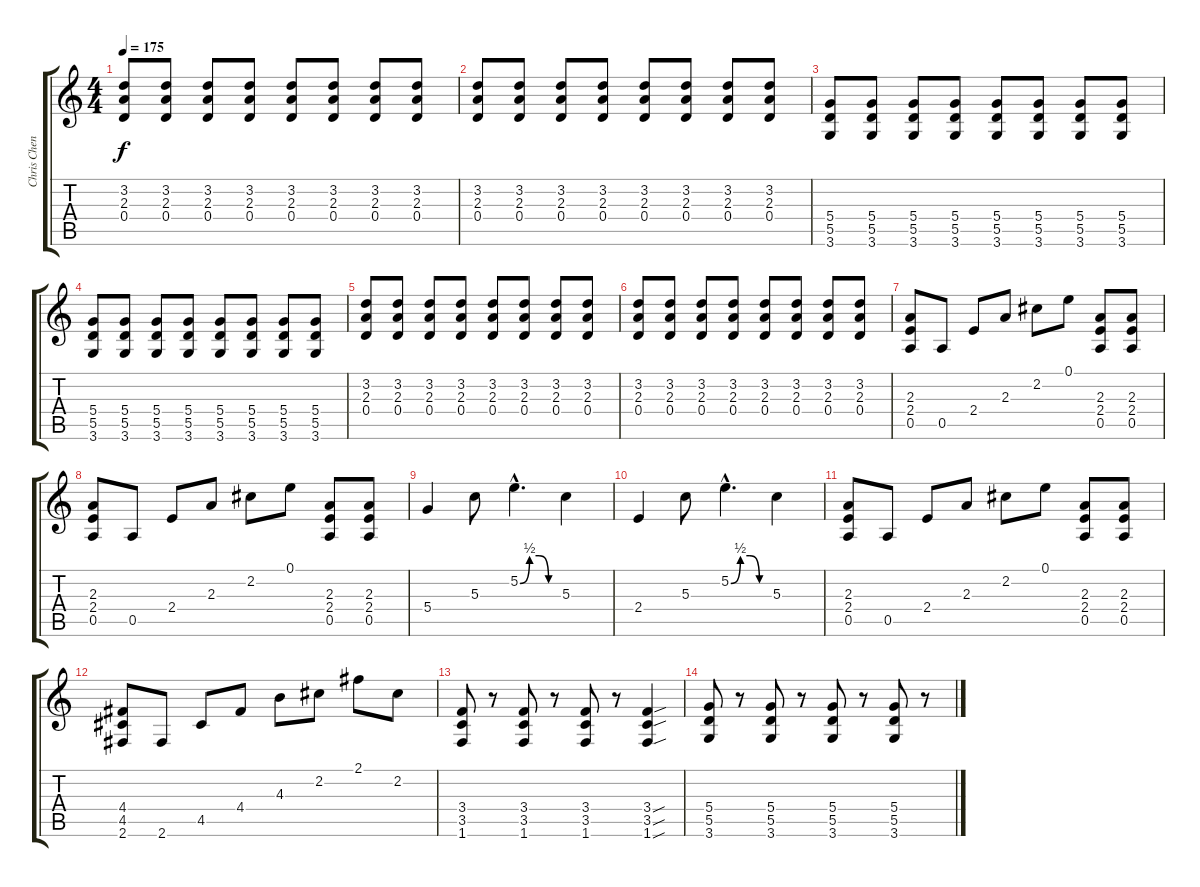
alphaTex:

\track ("Chris Cheney" "Chris Chen") {instrument distortionguitar}
\staff {score tabs}
\tuning (E4 B3 G3 D3 A2 E2) {hide}
\ts (4 4)
\tempo 175
\clef g2
\ks c
(3.2 2.3 0.4).8{dy f} (3.2 2.3 0.4).8 (3.2 2.3 0.4).8 (3.2 2.3 0.4).8 (3.2 2.3 0.4).8 (3.2 2.3 0.4).8 (3.2 2.3 0.4).8 (3.2 2.3 0.4).8 |
(3.2 2.3 0.4).8 (3.2 2.3 0.4).8 (3.2 2.3 0.4).8 (3.2 2.3 0.4).8 (3.2 2.3 0.4).8 (3.2 2.3 0.4).8 (3.2 2.3 0.4).8 (3.2 2.3 0.4).8 |
(5.4 5.5 3.6).8 (5.4 5.5 3.6).8 (5.4 5.5 3.6).8 (5.4 5.5 3.6).8 (5.4 5.5 3.6).8 (5.4 5.5 3.6).8 (5.4 5.5 3.6).8 (5.4 5.5 3.6).8 |
(5.4 5.5 3.6).8 (5.4 5.5 3.6).8 (5.4 5.5 3.6).8 (5.4 5.5 3.6).8 (5.4 5.5 3.6).8 (5.4 5.5 3.6).8 (5.4 5.5 3.6).8 (5.4 5.5 3.6).8 |
(3.2 2.3 0.4).8 (3.2 2.3 0.4).8 (3.2 2.3 0.4).8 (3.2 2.3 0.4).8 (3.2 2.3 0.4).8 (3.2 2.3 0.4).8 (3.2 2.3 0.4).8 (3.2 2.3 0.4).8 |
(3.2 2.3 0.4).8 (3.2 2.3 0.4).8 (3.2 2.3 0.4).8 (3.2 2.3 0.4).8 (3.2 2.3 0.4).8 (3.2 2.3 0.4).8 (3.2 2.3 0.4).8 (3.2 2.3 0.4).8 |
(2.3 2.4 0.5).8 0.5.8 2.4.8 2.3.8 2.2.8 0.1.8 (2.3 2.4 0.5).8 (2.3 2.4 0.5).8 |
(2.3 2.4 0.5).8 0.5.8 2.4.8 2.3.8 2.2.8 0.1.8 (2.3 2.4 0.5).8 (2.3 2.4 0.5).8 |
5.4.4 5.3.8 5.2{be (custom 0 0 15 2 30 2 45 0 60 0) hac}.4{d} 5.3.4 |
2.4.4 5.3.8 5.2{be (custom 0 0 15 2 30 2 45 0 60 0) hac}.4{d} 5.3.4 |
(2.3 2.4 0.5).8 0.5.8 2.4.8 2.3.8 2.2.8 0.1.8 (2.3 2.4 0.5).8 (2.3 2.4 0.5).8 |
(4.4 4.5 2.6).8 2.6.8 4.5.8 4.4.8 4.3.8 2.2.8 2.1.8 2.2.8 |
(3.4 3.5 1.6).8 r.8 (3.4 3.5 1.6).8 r.8 (3.4 3.5 1.6).8 r.8 (3.4{sou} 3.5{sou} 1.6{sou}).4 |
(5.4 5.5 3.6).8 r.8 (5.4 5.5 3.6).8 r.8 (5.4 5.5 3.6).8 r.8 (5.4 5.5 3.6).8 r.8
